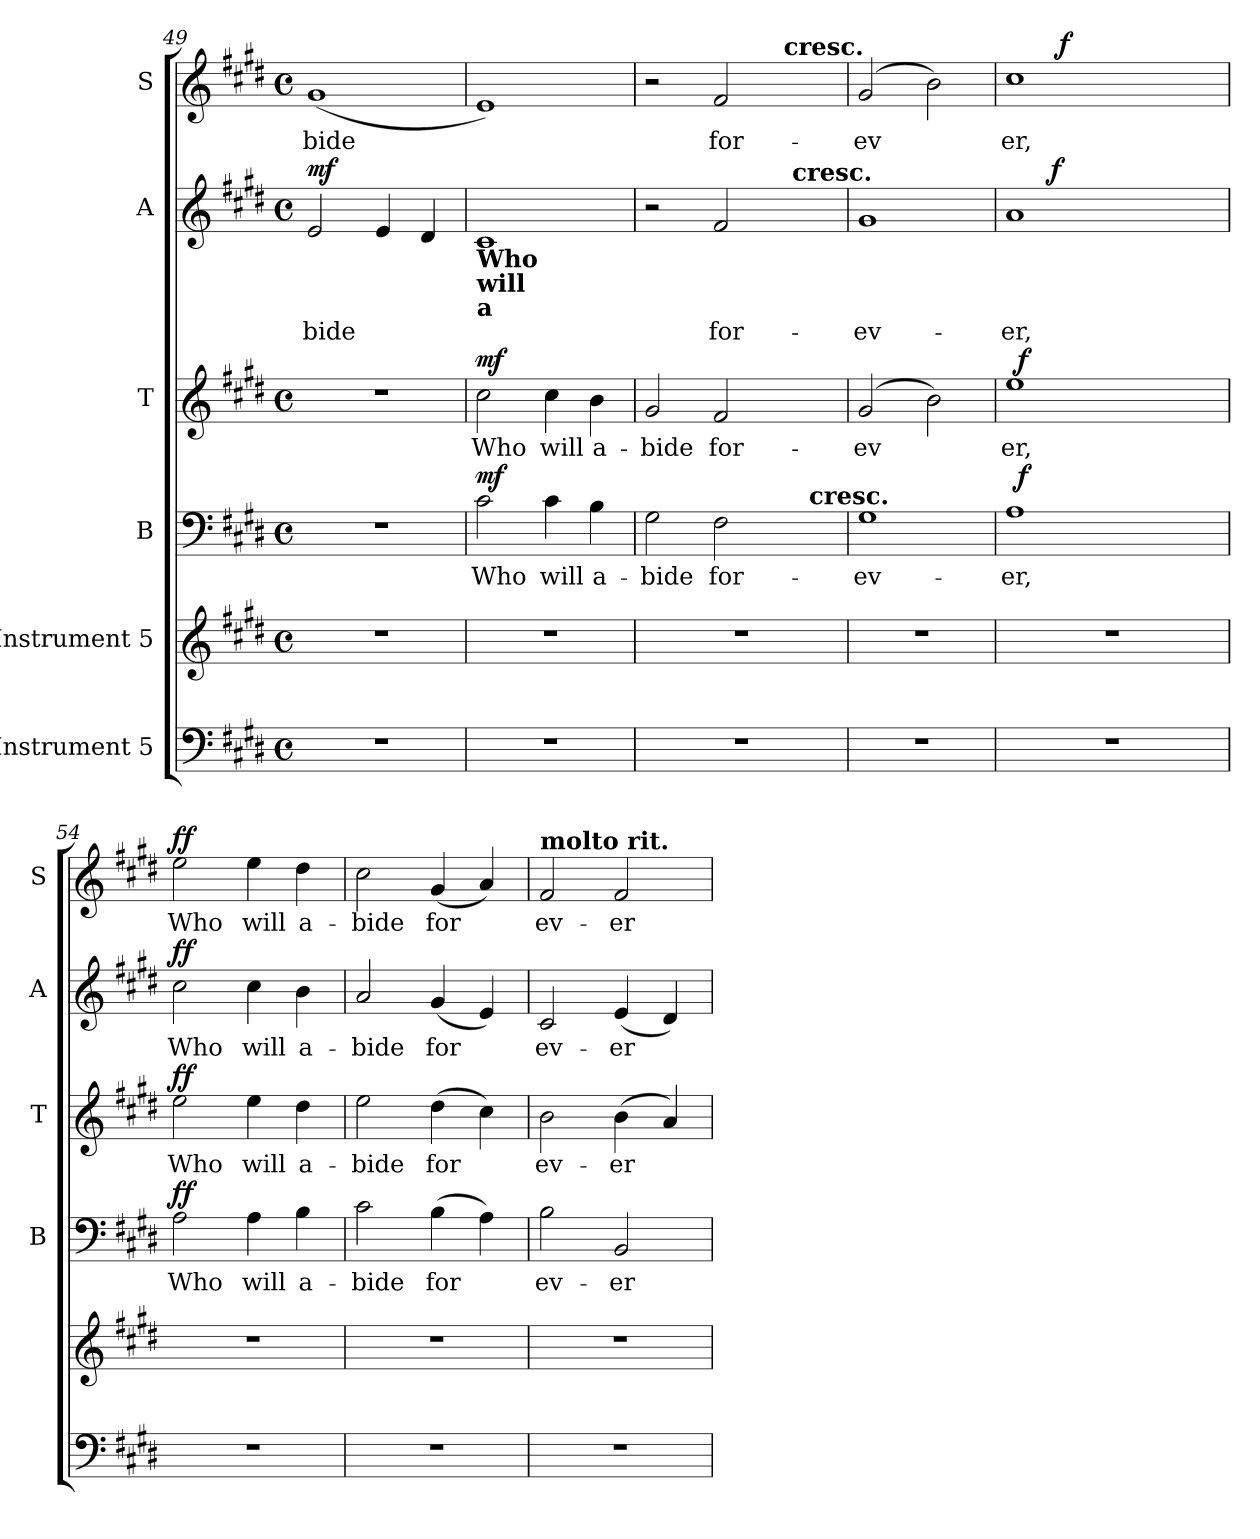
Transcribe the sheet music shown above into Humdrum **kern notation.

**kern	**kern	**kern	**text	**dynam	**kern	**text	**dynam	**kern	**text	**dynam	**kern	**text	**dynam
*part6	*part5	*part4	*part4	*part4	*part3	*part3	*part3	*part2	*part2	*part2	*part1	*part1	*part1
*staff6	*staff5	*staff4	*staff4	*staff4	*staff3	*staff3	*staff3	*staff2	*staff2	*staff2	*staff1	*staff1	*staff1
*I"Instrument 5	*I"Instrument 5	*I"B	*	*	*I"T	*	*	*I"A	*	*	*I"S	*	*
*	*	*I'B	*	*	*I'T	*	*	*I'A	*	*	*I'S	*	*
*clefF4	*clefG2	*clefF4	*	*	*clefG2	*	*	*clefG2	*	*	*clefG2	*	*
*k[f#c#g#d#]	*k[f#c#g#d#]	*k[f#c#g#d#]	*	*	*k[f#c#g#d#]	*	*	*k[f#c#g#d#]	*	*	*k[f#c#g#d#]	*	*
*E:	*E:	*E:	*	*	*E:	*	*	*E:	*	*	*E:	*	*
*M4/4	*M4/4	*M4/4	*	*	*M4/4	*	*	*M4/4	*	*	*M4/4	*	*
*met(c)	*met(c)	*met(c)	*	*	*met(c)	*	*	*met(c)	*	*	*met(c)	*	*
=49	=49	=49	=49	=49	=49	=49	=49	=49	=49	=49	=49	=49	=49
!	!	!	!	!	!	!	!	!	!LO:LY:a:cj	!LO:DY:a	!	!LO:LY:b:cj	!
1r	1r	1r	.	.	1r	.	.	2e/	bide	mf	(<1g#	-bide	.
!	!	!	!	!	!	!	!	!	!LO:LY:a:cj	!	!	!	!
.	.	.	.	.	.	.	.	4e/	.	.	.	.	.
!	!	!	!	!	!	!	!	!	!LO:LY:a:cj	!	!	!	!
.	.	.	.	.	.	.	.	4d#/	.	.	.	.	.
=50	=50	=50	=50	=50	=50	=50	=50	=50	=50	=50	=50	=50	=50
!	!	!	!	!	!	!	!	!LO:TX:b:B:t=Who	!	!	!	!	!
!	!	!	!	!	!	!	!	!LO:TX:b:B:t=will	!	!	!	!	!
!	!	!	!	!	!	!	!	!LO:TX:b:B:t=a	!	!	!	!	!
!	!	!	!LO:LY:a:cj	!LO:DY:a	!	!LO:LY:b:cj	!LO:DY:a	!	!LO:LY:a:cj	!	!	!LO:LY:b:cj	!
1r	1r	2c#\	Who	mf	2cc#\	Who	mf	1c#	.	.	1e)	.	.
!	!	!	!LO:LY:a:cj	!	!	!LO:LY:b:cj	!	!	!	!	!	!	!
.	.	4c#\	will	.	4cc#\	will	.	.	.	.	.	.	.
!	!	!	!LO:LY:a:cj	!	!	!LO:LY:b:cj	!	!	!	!	!	!	!
.	.	4B\	a-	.	4b\	a-	.	.	.	.	.	.	.
!!LO:PB:g=z
=51	=51	=51	=51	=51	=51	=51	=51	=51	=51	=51	=51	=51	=51
!	!	!	!	!	!	!	!	!LO:TX:b:B:t=bide	!	!	!	!	!
!	!	!	!LO:LY:a:cj	!	!	!LO:LY:b:cj	!	!	!	!	!	!	!
*	*	*^	*	*	*	*	*	*^	*	*	*^	*	*
1r	1r	2G#\	2ryy	-bide	.	2g#/	-bide	.	2r	2ryy	.	.	2r	2ryy	.	.
!	!	!	!	!LO:LY:a:cj	!	!	!LO:LY:b:cj	!	!	!	!LO:LY:a:cj	!	!	!	!LO:LY:b:cj	!
.	.	2F#\	4ryy	for-	.	2f#/	for-	.	2f#/	4ryy	for-	.	2f#/	4ryy	for-	.
.	.	.	8ryy	.	.	.	.	.	.	16..ryy	.	.	.	16.ryy	.	.
!	!	!	!	!	!	!	!	!	!	!	!	!	!	!LO:TX:a:B:t=cresc.	!	!
.	.	.	.	.	.	.	.	.	.	.	.	.	.	8ryy	.	.
!	!	!	!	!	!	!	!	!	!	!LO:TX:a:B:t=cresc.	!	!	!	!	!	!
.	.	.	.	.	.	.	.	.	.	8ryy	.	.	.	.	.	.
.	.	.	64ryy	.	.	.	.	.	.	.	.	.	.	.	.	.
!	!	!	!LO:TX:a:B:t=cresc.	!	!	!	!	!	!	!	!	!	!	!	!	!
.	.	.	16..ryy	.	.	.	.	.	.	.	.	.	.	.	.	.
.	.	.	.	.	.	.	.	.	.	.	.	.	.	32ryy	.	.
.	.	.	.	.	.	.	.	.	.	64ryy	.	.	.	.	.	.
=52	=52	=52	=52	=52	=52	=52	=52	=52	=52	=52	=52	=52	=52	=52	=52	=52
!	!	!	!	!LO:LY:a:cj	!	!	!LO:LY:b:cj	!	!	!	!LO:LY:a:cj	!	!	!	!LO:LY:b:cj	!
*	*	*	*	*	*	*	*	*	*v	*v	*	*	*	*	*	*
*	*	*v	*v	*	*	*	*	*	*	*	*	*v	*v	*	*
1r	1r	1G#	-ev-	.	(>2g#/	-ev-	.	1g#	-ev-	.	(>2g#/	-ev-	.
!	!	!	!	!	!	!LO:LY:b:cj	!	!	!	!	!	!LO:LY:b:cj	!
.	.	.	.	.	2b\)	--	.	.	.	.	2b\)	--	.
=53	=53	=53	=53	=53	=53	=53	=53	=53	=53	=53	=53	=53	=53
!	!	!	!	!	!	!	!	!LO:TX:b:B:t=cresc.	!	!	!	!	!
!	!	!	!LO:LY:a:cj	!	!	!LO:LY:b:cj	!	!	!LO:LY:a:cj	!	!	!LO:LY:b:cj	!
*	*	*^	*	*	*^	*	*	*^	*	*	*^	*	*
1r	1r	1A	32ryy	-er,	.	1ee	32ryy	-er,	.	1a	8ryy	-er,	.	1cc#	8ryy	-er,	.
!	!	!	!	!	!LO:DY:a	!	!	!	!LO:DY:a	!	!	!	!	!	!	!	!
.	.	.	2ryy	.	f	.	2ryy	.	f	.	.	.	.	.	.	.	.
.	.	.	.	.	.	.	.	.	.	.	64ryy	.	.	.	32ryy	.	.
!	!	!	!	!	!	!	!	!	!	!	!	!	!LO:DY:a	!	!	!	!
.	.	.	.	.	.	.	.	.	.	.	2ryy	.	f	.	.	.	.
!	!	!	!	!	!	!	!	!	!	!	!	!	!	!	!	!	!LO:DY:a
.	.	.	.	.	.	.	.	.	.	.	.	.	.	.	2ryy	.	f
.	.	.	4...ryy	.	.	.	4...ryy	.	.	.	.	.	.	.	.	.	.
.	.	.	.	.	.	.	.	.	.	.	4ryy	.	.	.	.	.	.
.	.	.	.	.	.	.	.	.	.	.	.	.	.	.	4ryy	.	.
.	.	.	.	.	.	.	.	.	.	.	16..ryy	.	.	.	.	.	.
.	.	.	.	.	.	.	.	.	.	.	.	.	.	.	16.ryy	.	.
!!LO:LB:g=z
=54	=54	=54	=54	=54	=54	=54	=54	=54	=54	=54	=54	=54	=54	=54	=54	=54	=54
!	!	!	!	!LO:LY:a:cj	!LO:DY:a	!	!	!LO:LY:b:cj	!LO:DY:a	!	!	!LO:LY:a:cj	!LO:DY:a	!	!	!LO:LY:b:cj	!LO:DY:a
*	*	*v	*v	*	*	*	*	*	*	*v	*v	*	*	*v	*v	*	*
*	*	*	*	*	*v	*v	*	*	*	*	*	*	*	*
1r	1r	2A\	Who	ff	2ee\	Who	ff	2cc#\	Who	ff	2ee\	Who	ff
!	!	!	!LO:LY:a:cj	!	!	!LO:LY:b:cj	!	!	!LO:LY:a:cj	!	!	!LO:LY:b:cj	!
.	.	4A\	will	.	4ee\	will	.	4cc#\	will	.	4ee\	will	.
!	!	!	!LO:LY:a:cj	!	!	!LO:LY:b:cj	!	!	!LO:LY:a:cj	!	!	!LO:LY:b:cj	!
.	.	4B\	a-	.	4dd#\	a-	.	4b\	a-	.	4dd#\	a-	.
=55	=55	=55	=55	=55	=55	=55	=55	=55	=55	=55	=55	=55	=55
!	!	!	!LO:LY:a:cj	!	!	!LO:LY:b:cj	!	!	!LO:LY:a:cj	!	!	!LO:LY:b:cj	!
1r	1r	2c#\	-bide	.	2ee\	-bide	.	2a/	-bide	.	2cc#\	-bide	.
!	!	!	!LO:LY:a:cj	!	!	!LO:LY:b:cj	!	!	!LO:LY:a:cj	!	!	!LO:LY:b:cj	!
.	.	(>4B\	for-	.	(>4dd#\	for-	.	(<4g#/	for-	.	(<4g#/	for-	.
!	!	!	!LO:LY:a:cj	!	!	!LO:LY:b:cj	!	!	!LO:LY:a:cj	!	!	!LO:LY:b:cj	!
.	.	4A\)	--	.	4cc#\)	--	.	4e/)	--	.	4a/)	--	.
=56	=56	=56	=56	=56	=56	=56	=56	=56	=56	=56	=56	=56	=56
!	!	!	!	!	!	!	!	!	!	!	!LO:TX:a:B:t=molto rit.	!	!
!	!	!	!LO:LY:a:cj	!	!	!LO:LY:b:cj	!	!	!LO:LY:a:cj	!	!	!LO:LY:b:cj	!
1r	1r	2B\	-ev-	.	2b\	-ev-	.	2c#/	-ev-	.	2f#/	-ev-	.
!	!	!	!LO:LY:a:cj	!	!	!LO:LY:b:cj	!	!	!LO:LY:a:cj	!	!	!LO:LY:b:cj	!
.	.	2BB/	-er-	.	(>4b\	-er-	.	(<4e/	-er-	.	2f#/	-er-	.
!	!	!	!	!	!	!LO:LY:b:cj	!	!	!LO:LY:a:cj	!	!	!	!
.	.	.	.	.	4a/)	--	.	4d#/)	--	.	.	.	.
=	=	=	=	=	=	=	=	=	=	=	=	=	=
*-	*-	*-	*-	*-	*-	*-	*-	*-	*-	*-	*-	*-	*-
